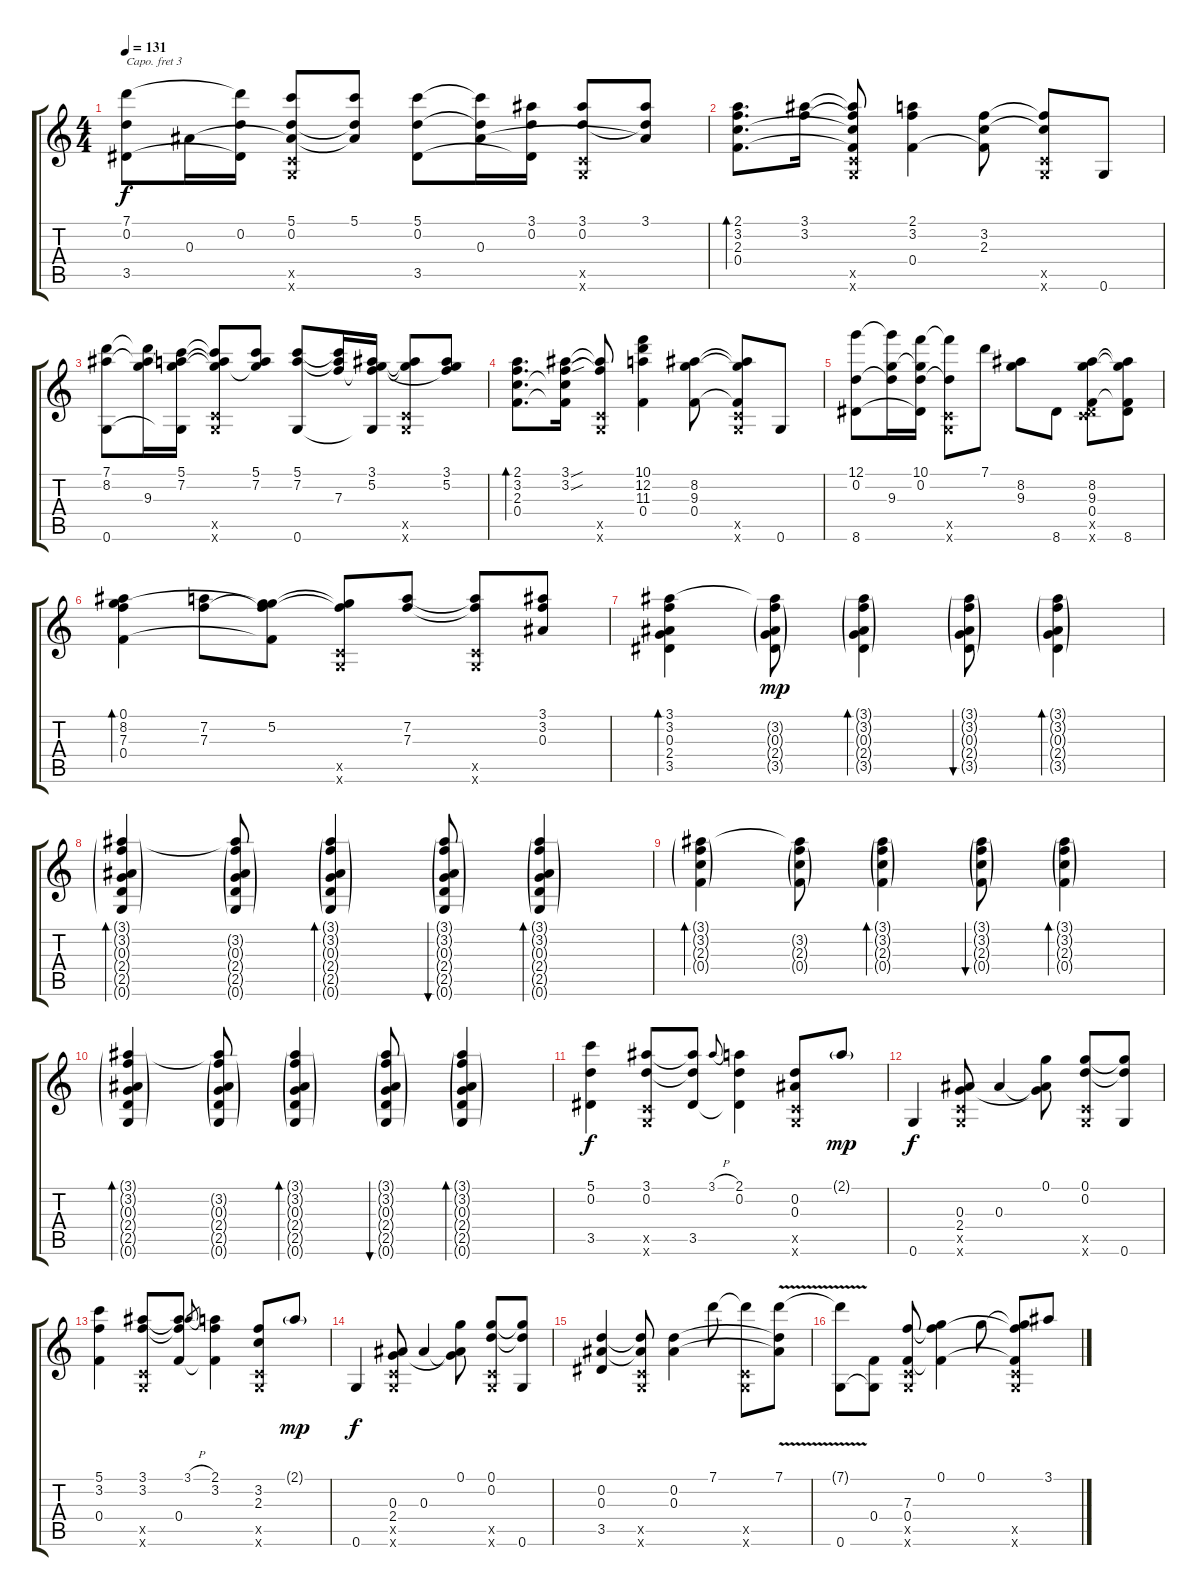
\track "" {instrument acousticguitarsteel}
\staff {score tabs}
\capo 3
\tuning (E4 B3 G3 D3 A2 E2) {hide}
\ts (4 4)
\tempo 131
\clef g2
\ks c
(7.1 0.2 3.5).8{dy f} 0.3.16 (7.1{t} 0.2 3.5{t}).16 (5.1 0.2 0.3{t} 0.5{x} 0.6{x}).8 (5.1 0.2{t} 0.3{t}).8 (5.1 0.2 3.5).8 (5.1{t} 0.2{t} 0.3).16 (3.1 0.2 3.5{t}).16 (3.1 0.2 0.5{x} 0.6{x}).8 (3.1 0.2{t} 0.3{t}).8 |
(2.1 3.2 2.3 0.4).8{d bd 60} (3.1 3.2).16 (3.1{t} 3.2{t} 2.3{t} 0.4{t} 0.5{x} 0.6{x}).8 (2.1 3.2 0.4).4 (3.2 2.3 0.4{t}).8 (3.2{t} 2.3{t} 0.5{x} 0.6{x}).8 0.6.8 |
(7.1 8.2 0.6).8 (7.1{t} 8.2{t} 9.3).16 (5.1 7.2 9.3{t} 0.6{t}).16 (5.1{t} 7.2{t} 9.3{t} 0.5{x} 0.6{x}).8 (5.1 7.2 9.3{t}).8 (5.1 7.2 0.6).8 (5.1{t} 7.2{t} 7.3).16 (3.1 5.2 7.3{t} 0.6{t}).16 (3.1{t} 5.2{t} 0.5{x} 0.6{x}).8 (3.1 5.2 7.3{t}).8 |
(2.1 3.2 2.3 0.4).8{d bd 60} (3.1{sou} 3.2{sou} 2.3{t} 0.4{t}).16 (3.1{t} 3.2{t} 0.5{x} 0.6{x}).8 (10.1 12.2 11.3 0.4).4 (8.2 9.3 0.4).8 (8.2{t} 9.3{t} 0.4{t} 0.5{x} 0.6{x}).8 0.6.8 |
(12.1 0.2 8.6).8 (12.1{t} 0.2{t} 9.3).16 (10.1 0.2 9.3{t} 8.6{t}).16 (10.1{t} 0.2{t} 0.5{x} 0.6{x}).8 7.1.8 (8.2 9.3).8 8.6.8 (8.2 9.3 0.4 0.5{x} 8.6{x}).8 (8.2{t} 9.3{t} 0.4{t} 8.6).8 |
(0.1 8.2 7.3 0.4).4{bd 60} (7.2 7.3).8 (0.1{t} 5.2 7.3{t} 0.4{t}).8 (5.2{t} 7.3{t} 0.5{x} 0.6{x}).8 (7.2 7.3).8 (7.2{t} 7.3{t} 0.5{x} 0.6{x}).8 (3.1 3.2 0.3).8 |
(3.1 3.2 0.3 2.4 3.5).4{bd 60} (3.1{t} 3.2{g} 0.3{g} 2.4{g} 3.5{g}).8{dy mp} (3.1{g} 3.2{g} 0.3{g} 2.4{g} 3.5{g}).4{bd 60} (3.1{g} 3.2{g} 0.3{g} 2.4{g} 3.5{g}).8{bu 60} (3.1{g} 3.2{g} 0.3{g} 2.4{g} 3.5{g}).4{bd 60} |
(3.1{g} 3.2{g} 0.3{g} 2.4{g} 2.5{g} 0.6{g}).4{bd 60} (3.1{t} 3.2{g} 0.3{g} 2.4{g} 2.5{g} 0.6{g}).8 (3.1{g} 3.2{g} 0.3{g} 2.4{g} 2.5{g} 0.6{g}).4{bd 60} (3.1{g} 3.2{g} 0.3{g} 2.4{g} 2.5{g} 0.6{g}).8{bu 60} (3.1{g} 3.2{g} 0.3{g} 2.4{g} 2.5{g} 0.6{g}).4{bd 60} |
(3.1{g} 3.2{g} 2.3{g} 0.4{g}).4{bd 60} (3.1{t} 3.2{g} 2.3{g} 0.4{g}).8 (3.1{g} 3.2{g} 2.3{g} 0.4{g}).4{bd 60} (3.1{g} 3.2{g} 2.3{g} 0.4{g}).8{bu 60} (3.1{g} 3.2{g} 2.3{g} 0.4{g}).4{bd 60} |
(3.1{g} 3.2{g} 0.3{g} 2.4{g} 2.5{g} 0.6{g}).4{bd 60} (3.1{t} 3.2{g} 0.3{g} 2.4{g} 2.5{g} 0.6{g}).8 (3.1{g} 3.2{g} 0.3{g} 2.4{g} 2.5{g} 0.6{g}).4{bd 60} (3.1{g} 3.2{g} 0.3{g} 2.4{g} 2.5{g} 0.6{g}).8{bu 60} (3.1{g} 3.2{g} 0.3{g} 2.4{g} 2.5{g} 0.6{g}).4{bd 60} |
(5.1 0.2 3.5).4{dy f} (3.1 0.2 0.5{x} 0.6{x}).8 (3.1{t} 0.2{t} 3.5).8 3.1{h}.8{gr onbeat} (2.1 0.2 3.5{t}).4 (0.2 0.3 0.5{x} 0.6{x}).8 2.1{g}.8{dy mp} |
0.6.4{dy f} (0.3 2.4 0.5{x} 0.6{x}).8 0.3.4 (0.1 0.3{t} 2.4{t}).8 (0.1 0.2 0.5{x} 0.6{x}).8 (0.1{t} 0.2{t} 0.6).8 |
(5.1 3.2 0.4).4 (3.1 3.2 0.5{x} 0.6{x}).8 (3.1{t} 3.2{t} 0.4).8 3.1{h}.8{gr} (2.1 3.2 0.4{t}).4 (3.2 2.3 0.5{x} 0.6{x}).8 2.1{g}.8{dy mp} |
0.6.4{dy f} (0.3 2.4 0.5{x} 0.6{x}).8 0.3.4 (0.1 0.3{t} 2.4{t}).8 (0.1 0.2 0.5{x} 0.6{x}).8 (0.1{t} 0.2{t} 0.6).8 |
(0.2 0.3 3.5).4 (0.2{t} 0.3{t} 0.5{x} 0.6{x}).8 (0.2 0.3).4 7.1.8 (7.1{t} 0.5{x} 0.6{x}).8 (7.1{v} 0.2{t} 0.3{t}).8 |
(7.1{t} 0.6).8 (0.4 0.6{t}).8 (7.3 0.4 0.5{x} 0.6{x}).8 (0.1 7.3{t} 0.4{t}).4 0.1.8 (0.1{t} 7.3{t} 0.4{t} 0.5{x} 0.6{x}).8 3.1.8
